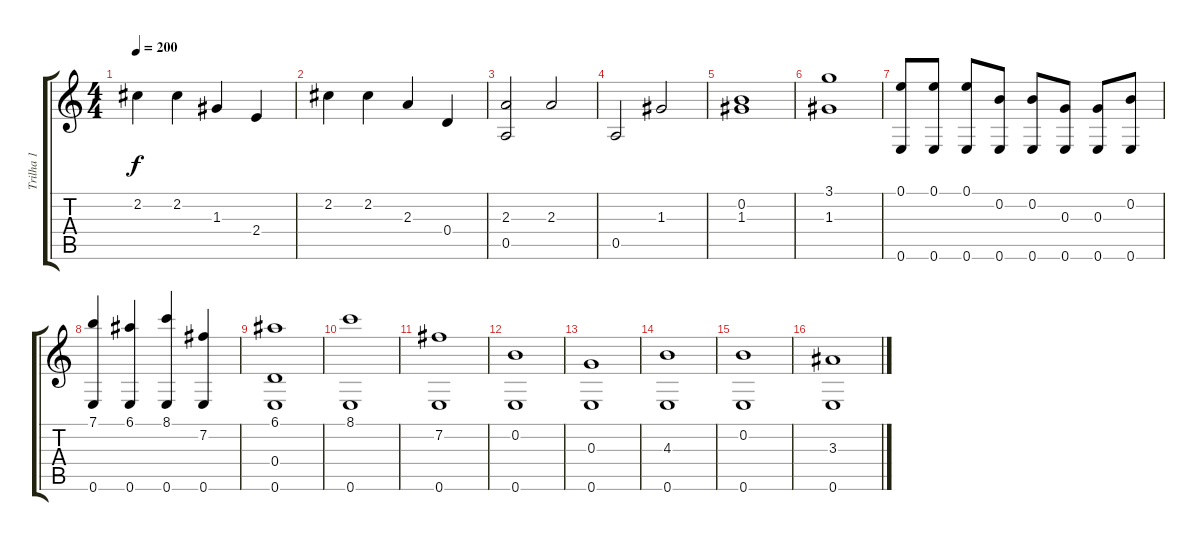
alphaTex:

\track ("Trilha 1" "Trilha 1") {instrument acousticguitarsteel}
\staff {score tabs}
\tuning (E4 B3 G3 D3 A2 E2) {hide}
\ts (4 4)
\tempo 200
\clef g2
\ks c
2.2.4{dy f} 2.2.4 1.3.4 2.4.4 |
2.2.4 2.2.4 2.3.4 0.4.4 |
(2.3 0.5).2 2.3.2 |
0.5.2 1.3.2 |
(0.2 1.3).1 |
(3.1 1.3).1 |
(0.1 0.6).8 (0.1 0.6).8 (0.1 0.6).8 (0.2 0.6).8 (0.2 0.6).8 (0.3 0.6).8 (0.3 0.6).8 (0.2 0.6).8 |
(7.1 0.6).4 (6.1 0.6).4 (8.1 0.6).4 (7.2 0.6).4 |
(6.1 0.4 0.6).1 |
(8.1 0.6).1 |
(7.2 0.6).1 |
(0.2 0.6).1 |
(0.3 0.6).1 |
(4.3 0.6).1 |
(0.2 0.6).1 |
(3.3 0.6).1
